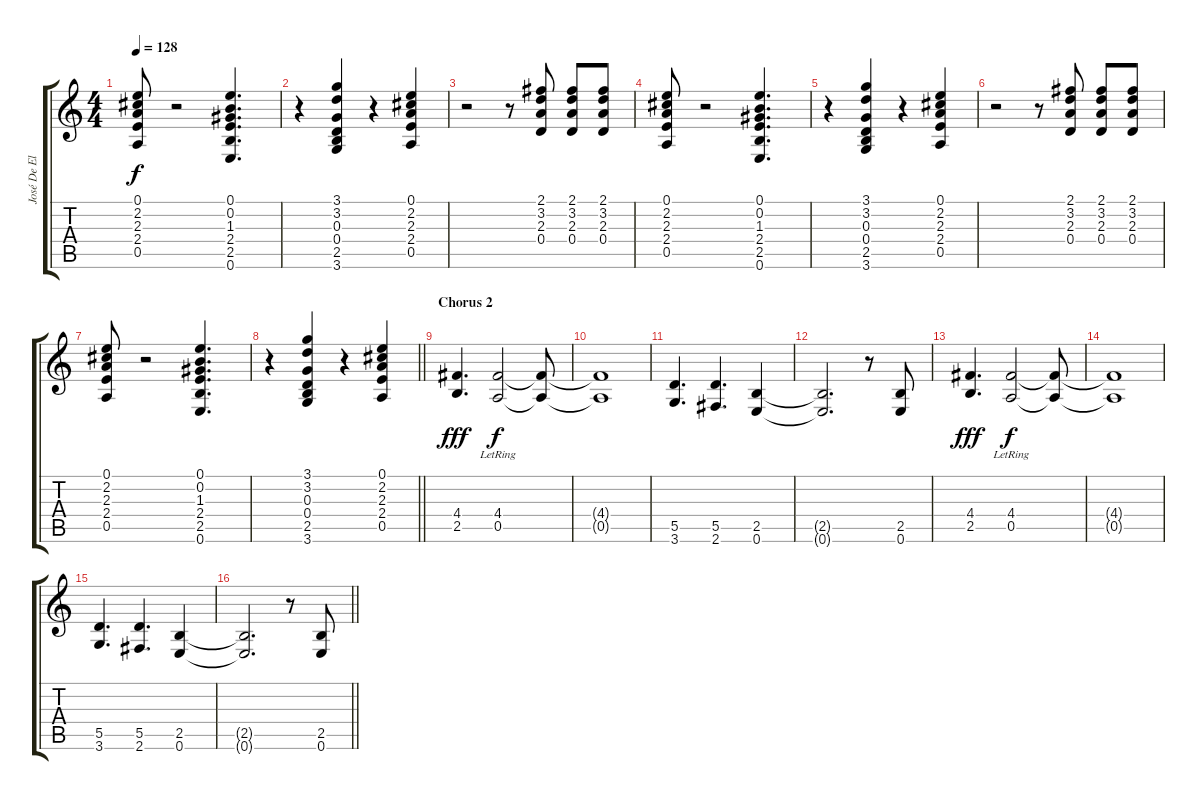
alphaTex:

\track ("José De Elias" "José De El") {instrument electricguitarclean}
\staff {score tabs}
\tuning (E4 B3 G3 D3 A2 E2) {hide}
\ts (4 4)
\tempo 128
\clef g2
\ks c
(0.1 2.2 2.3 2.4 0.5).8{dy f} r.2 (0.1 0.2 1.3 2.4 2.5 0.6).4{d} |
r.4 (3.1 3.2 0.3 0.4 2.5 3.6).4 r.4 (0.1 2.2 2.3 2.4 0.5).4 |
r.2 r.8 (2.1 3.2 2.3 0.4).8 (2.1 3.2 2.3 0.4).8 (2.1 3.2 2.3 0.4).8 |
(0.1 2.2 2.3 2.4 0.5).8 r.2 (0.1 0.2 1.3 2.4 2.5 0.6).4{d} |
r.4 (3.1 3.2 0.3 0.4 2.5 3.6).4 r.4 (0.1 2.2 2.3 2.4 0.5).4 |
r.2 r.8 (2.1 3.2 2.3 0.4).8 (2.1 3.2 2.3 0.4).8 (2.1 3.2 2.3 0.4).8 |
(0.1 2.2 2.3 2.4 0.5).8 r.2 (0.1 0.2 1.3 2.4 2.5 0.6).4{d} |
\barLineRight lightlight
r.4 (3.1 3.2 0.3 0.4 2.5 3.6).4 r.4 (0.1 2.2 2.3 2.4 0.5).4 |
\section ("" "Chorus 2")
(4.4 2.5).4{d dy fff} (4.4{lr} 0.5{lr}).2{dy f} (4.4{t} 0.5{t}).8 |
(4.4{t} 0.5{t}).1 |
(5.5 3.6).4{d} (5.5 2.6).4{d} (2.5 0.6).4 |
(2.5{t} 0.6{t}).2{d} r.8 (2.5 0.6).8 |
(4.4 2.5).4{d dy fff} (4.4{lr} 0.5{lr}).2{dy f} (4.4{t} 0.5{t}).8 |
(4.4{t} 0.5{t}).1 |
(5.5 3.6).4{d} (5.5 2.6).4{d} (2.5 0.6).4 |
\barLineRight lightlight
(2.5{t} 0.6{t}).2{d} r.8 (2.5 0.6).8
